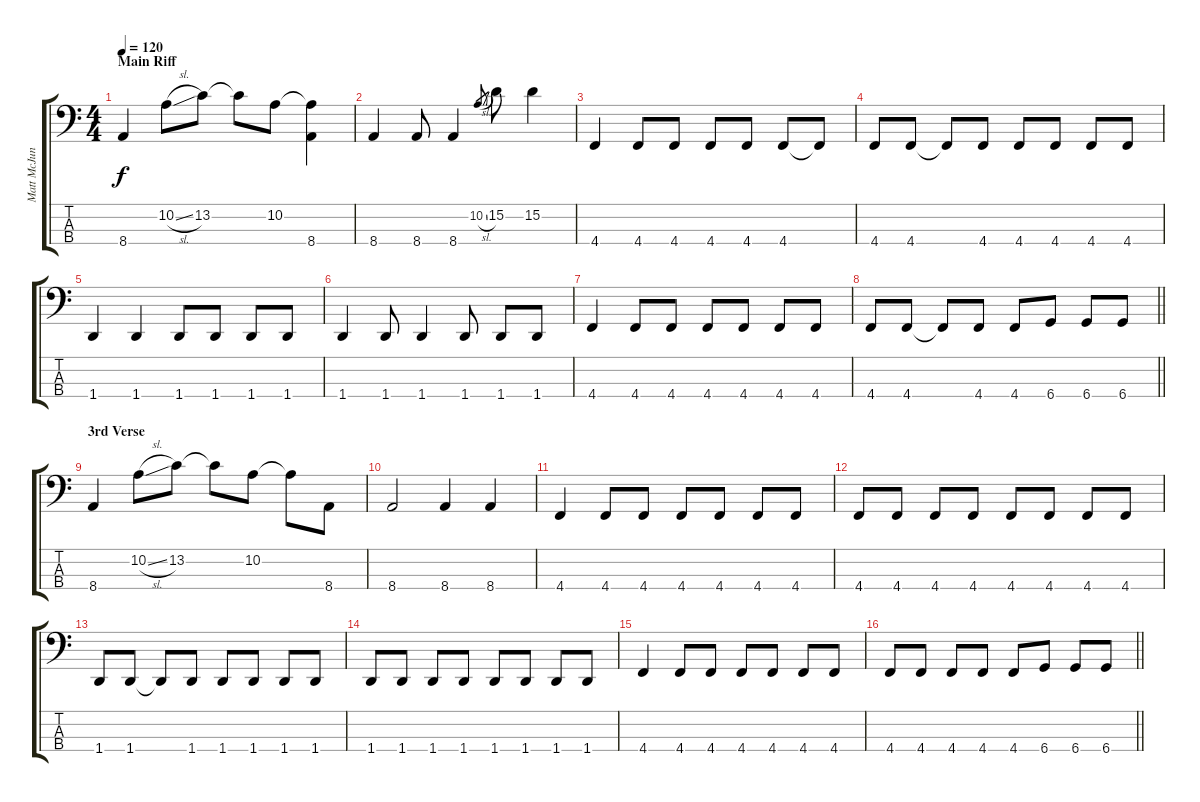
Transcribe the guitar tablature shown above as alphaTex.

\track ("Matt McJunkins" "Matt McJun") {instrument electricbasspick}
\staff {score tabs}
\tuning (E2 B1 Gb1 Db1) {hide}
\ts (4 4)
\section ("" "Main Riff")
\tempo 120
\clef f4
\ks c
8.4.4{dy f} 10.2{sl}.8 13.2.8 13.2{t}.8 10.2.8 (10.2{t} 8.4).4 |
8.4.4 8.4.8 8.4.4 10.2{sl}.8{gr} 15.2.8 15.2.4 |
4.4.4 4.4.8 4.4.8 4.4.8 4.4.8 4.4.8 4.4{t}.8 |
4.4.8 4.4.8 4.4{t}.8 4.4.8 4.4.8 4.4.8 4.4.8 4.4.8 |
1.4.4 1.4.4 1.4.8 1.4.8 1.4.8 1.4.8 |
1.4.4 1.4.8 1.4.4 1.4.8 1.4.8 1.4.8 |
4.4.4 4.4.8 4.4.8 4.4.8 4.4.8 4.4.8 4.4.8 |
\barLineRight lightlight
4.4.8 4.4.8 4.4{t}.8 4.4.8 4.4.8 6.4.8 6.4.8 6.4.8 |
\section ("" "3rd Verse")
8.4.4 10.2{sl}.8 13.2.8 13.2{t}.8 10.2.8 10.2{t}.8 8.4.8 |
8.4.2 8.4.4 8.4.4 |
4.4.4 4.4.8 4.4.8 4.4.8 4.4.8 4.4.8 4.4.8 |
4.4.8 4.4.8 4.4.8 4.4.8 4.4.8 4.4.8 4.4.8 4.4.8 |
1.4.8 1.4.8 1.4{t}.8 1.4.8 1.4.8 1.4.8 1.4.8 1.4.8 |
1.4.8 1.4.8 1.4.8 1.4.8 1.4.8 1.4.8 1.4.8 1.4.8 |
4.4.4 4.4.8 4.4.8 4.4.8 4.4.8 4.4.8 4.4.8 |
\barLineRight lightlight
4.4.8 4.4.8 4.4.8 4.4.8 4.4.8 6.4.8 6.4.8 6.4.8
